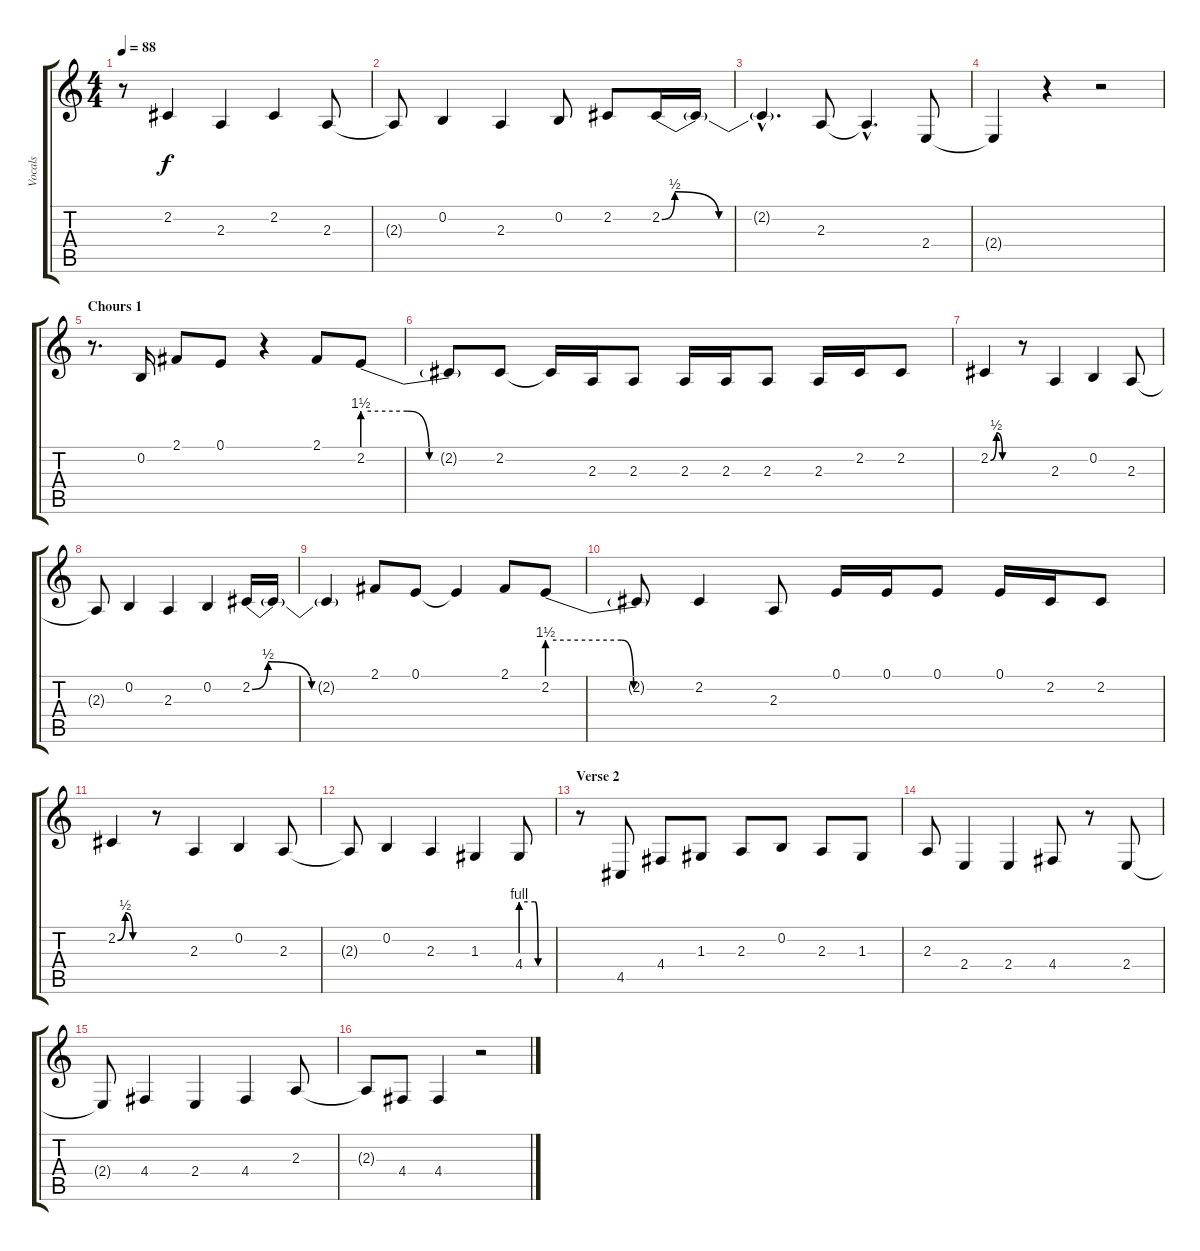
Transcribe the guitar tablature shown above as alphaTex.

\track ("Vocals" "Vocals") {instrument lead2sawtooth}
\staff {score tabs}
\tuning (E4 B3 G3 D3 A2 E2) {hide}
\ts (4 4)
\tempo 88
\clef g2
\ks c
r.8{dy f} 2.2.4 2.3.4 2.2.4 2.3.8 |
2.3{t}.8 0.2.4 2.3.4 0.2.8 2.2.8 2.2{be (custom 0 0 5 2 22 0 60 0)}.16 2.2{t}.16 |
2.2{hac t}.4{d} 2.3.8 2.3{hac t}.4{d} 2.4.8 |
2.4{t}.4 r.4 r.2 |
\section ("" "Chours 1")
r.8{d} 0.2.16 2.1.8 0.1.8 r.4 2.1.8 2.2{be (custom 0 6 20 6 30 0 60 0)}.8 |
2.2{t}.8 2.2.8 2.2{t}.16 2.3.16 2.3.8 2.3.16 2.3.16 2.3.8 2.3.16 2.2.16 2.2.8 |
2.2{be (custom 0 0 15 2 30 0 45 0 60 0)}.4 r.8 2.3.4 0.2.4 2.3.8 |
2.3{t}.8 0.2.4 2.3.4 0.2.4 2.2{be (custom 0 0 8 2 30 0 60 0)}.16 2.2{t}.16 |
2.2{t}.4 2.1.8 0.1.8 0.1{t}.4 2.1.8 2.2{be (custom 0 6 30 6 35 0 60 0)}.8 |
2.2{t}.8 2.2.4 2.3.8 0.1.16 0.1.16 0.1.8 0.1.16 2.2.16 2.2.8 |
2.2{be (custom 0 0 15 2 30 0 45 0 60 0)}.4 r.8 2.3.4 0.2.4 2.3.8 |
2.3{t}.8 0.2.4 2.3.4 1.3.4 4.4{be (custom 0 4 27 4 33 0 60 0)}.8 |
\section ("" "Verse 2")
r.8 4.5.8 4.4.8 1.3.8 2.3.8 0.2.8 2.3.8 1.3.8 |
2.3.8 2.4.4 2.4.4 4.4.8 r.8 2.4.8 |
2.4{t}.8 4.4.4 2.4.4 4.4.4 2.3.8 |
2.3{t}.8 4.4.8 4.4.4 r.2
